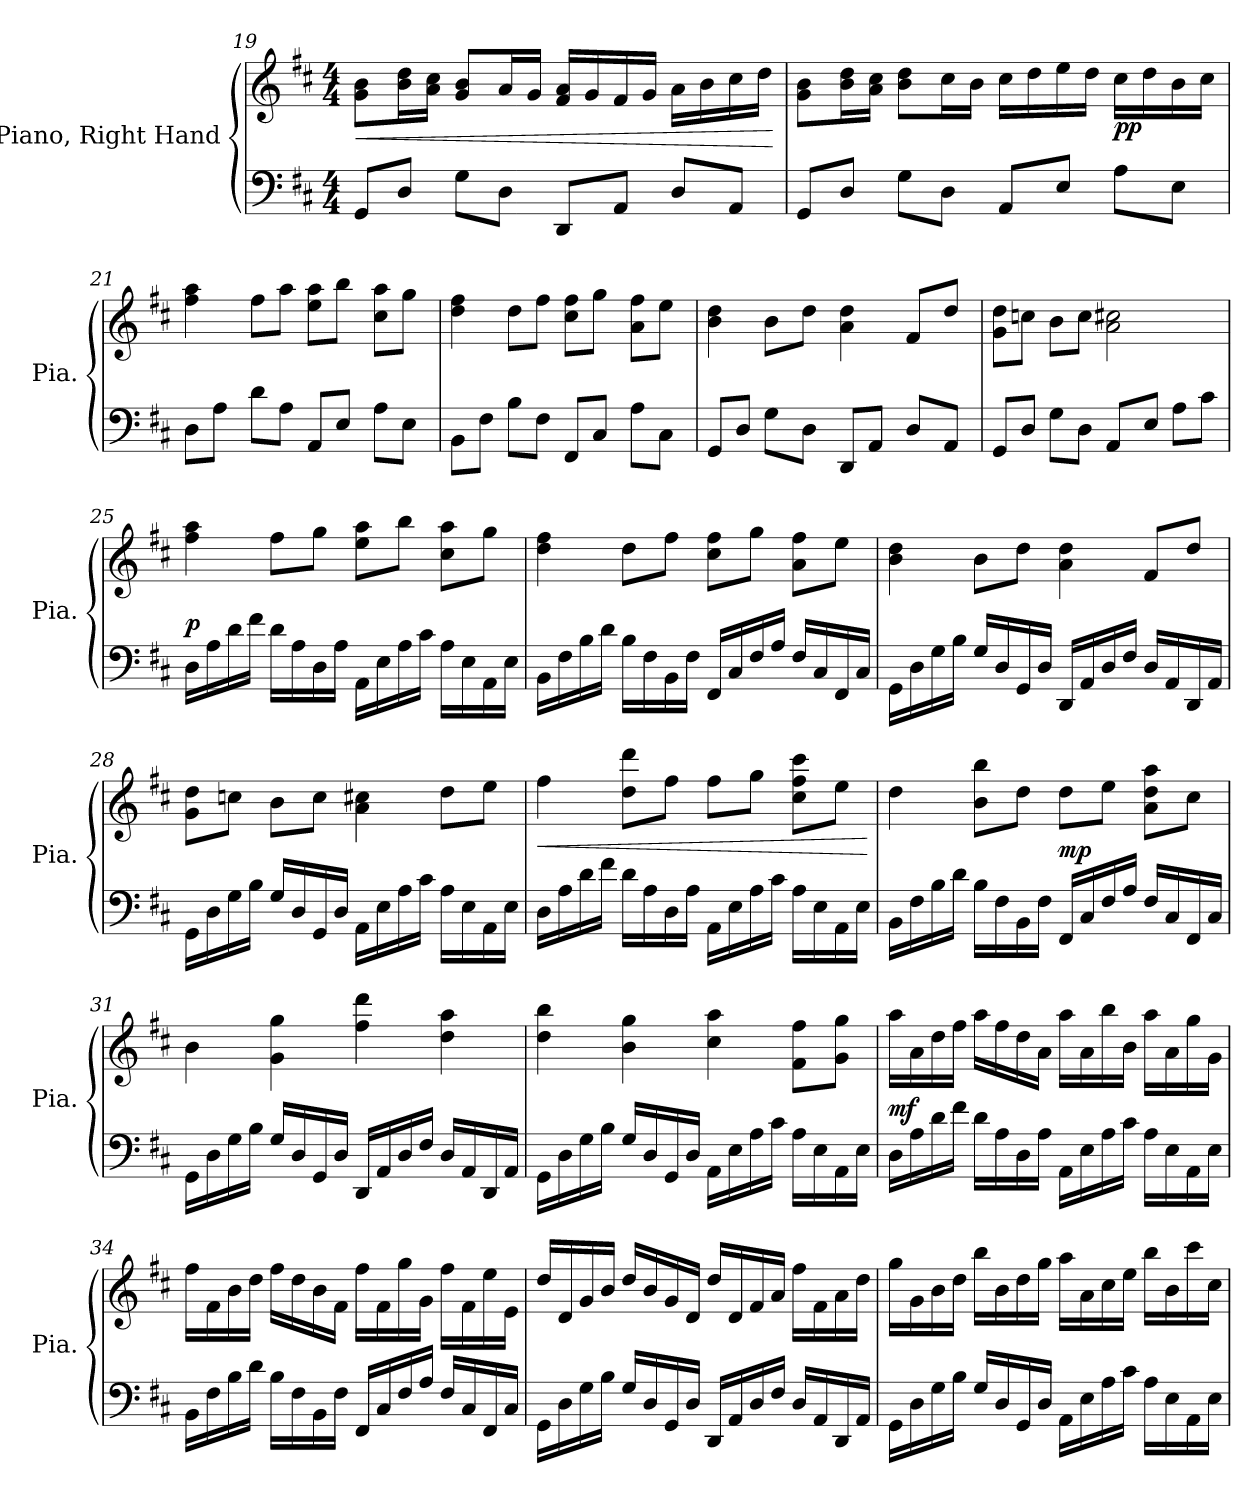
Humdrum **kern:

**kern	**kern	**dynam
*part1	*part1	*part1
*staff2	*staff1	*staff1/2
*I"Piano, Right Hand	*	*
*I'Pia.	*	*
!!LO:LB:g=z
*clefF4	*clefG2	*
*k[f#c#]	*k[f#c#]	*
*M4/4	*M4/4	*
=19	=19	=19
!	!	!LO:HP:b
8GG/L	8g\ 8b\L	<
*	*MM64	*
8D/J	16b\ 16dd\L	.
.	16a\ 16cc#\JJ	.
8G\L	8g/ 8b/L	.
8D\J	16a/L	.
.	16g/JJ	.
8DD/L	16f#/ 16a/LL	.
.	16g/	.
8AA/J	16f#/	.
.	16g/JJ	.
8D/L	16a\LL	.
*	*MM63	*
.	16b\	.
8AA/J	16cc#\	.
.	16dd\JJ	.
.	.	[
=20	=20	=20
*	*MM62	*
8GG/L	8g\ 8b\L	.
8D/J	16b\ 16dd\L	.
.	16a\ 16cc#\JJ	.
8G\L	8b\ 8dd\L	.
8D\J	16cc#\L	.
.	16b\JJ	.
*	*MM61	*
8AA/L	16cc#\LL	.
*	*MM60	*
.	16dd\	.
*	*MM59	*
8E/J	16ee\	.
.	16dd\JJ	.
*	*MM58	*
!	!	!LO:DY:b
8A\L	16cc#\LL	pp
*	*MM57	*
.	16dd\	.
*	*MM56	*
8E\J	16b\	.
.	16cc#\JJ	.
!!LO:LB:g=z
=21	=21	=21
*	*^	*
8D\L	4ff#\ 4aa\	8.ryy	.
*	*MM58	*	*
8A\J	.	.	.
*	*MM59	*	*
.	.	2ryy	.
*	*MM60	*	*
8d\L	8ff#\L	.	.
*	*MM61	*	*
8A\J	8aa\J	.	.
8AA/L	8ee\ 8aa\L	.	.
8E/J	8bb\J	.	.
.	.	4ryy	.
8A\L	8cc#\ 8aa\L	.	.
8E\J	8gg\J	.	.
.	.	16ryy	.
=22	=22	=22	=22
8BB\L	4dd\ 4ff#\	2ryy	.
*	*MM62	*	*
8F#\J	.	.	.
8B\L	8dd\L	.	.
8F#\J	8ff#\J	.	.
*	*MM61	*	*
8FF#/L	8cc#\ 8ff#\L	8.ryy	.
8C#/J	8gg\J	.	.
*	*MM60	*	*
.	.	4ryy	.
8A\L	8a\ 8ff#\L	.	.
*	*MM61	*	*
8C#\J	8ee\J	.	.
.	.	16ryy	.
!!LO:LB:g=z
=23	=23	=23	=23
*	*^	*^	*
8GG/L	4b\ 4dd\	4ryy	4..ryy	2ryy	.
8D/J	.	.	.	.	.
8G\L	8b\L	16ryy	.	.	.
*	*MM62	*	*	*	*
.	.	2ryy	.	.	.
8D\J	8dd\J	.	.	.	.
*	*MM61	*	*	*	*
.	.	.	2ryy	.	.
8DD/L	4a\ 4dd\	.	.	8.ryy	.
8AA/J	.	.	.	.	.
*	*MM60	*	*	*	*
.	.	.	.	4ryy	.
8D/L	8f#/L	.	.	.	.
.	.	8.ryy	.	.	.
8AA/J	8dd/J	.	.	.	.
.	.	.	16ryy	16ryy	.
*	*v	*v	*v	*v	*
=24	=24	=24
*	*MM61	*
*	*^	*
8GG/L	8g\ 8dd\L	2ryy	.
*	*MM62	*	*
8D/J	8ccn\J	.	.
8G\L	8b\L	.	.
8D\J	8cc\J	.	.
8AA/L	2a\ 2cc#X\	16ryy	.
*	*MM53	*	*
.	.	4..ryy	.
8E/J	.	.	.
8A\L	.	.	.
8c#\J	.	.	.
!!LO:LB:g=z
=25	=25	=25	=25
!	!	!	!LO:DY:a=2
*	*v	*v	*
16D\LL	4ff#\ 4aa\	p
*	*MM62	*
16A\	.	.
16d\	.	.
*	*MM61	*
16f#\JJ	.	.
16d\LL	8ff#\L	.
16A\	.	.
16D\	8gg\J	.
16A\JJ	.	.
16AA\LL	8ee\ 8aa\L	.
*	*MM62	*
16E\	.	.
16A\	8bb\J	.
*	*MM61	*
16c#\JJ	.	.
16A\LL	8cc#\ 8aa\L	.
16E\	.	.
*	*MM60	*
16AA\	8gg\J	.
16E\JJ	.	.
=26	=26	=26
16BB\LL	4dd\ 4ff#\	.
16F#\	.	.
16B\	.	.
16d\JJ	.	.
16B\LL	8dd\L	.
*	*MM61	*
16F#\	.	.
16BB\	8ff#\J	.
16F#\JJ	.	.
*	*MM62	*
16FF#/LL	8cc#\ 8ff#\L	.
16C#/	.	.
16F#/	8gg\J	.
16A/JJ	.	.
16F#/LL	8a\ 8ff#\L	.
*	*MM61	*
16C#/	.	.
*	*MM60	*
16FF#/	8ee\J	.
16C#/JJ	.	.
!!LO:PB:g=z
=27	=27	=27
16GG\LL	4b\ 4dd\	.
16D\	.	.
16G\	.	.
16B\JJ	.	.
*	*MM61	*
16G/LL	8b\L	.
16D/	.	.
*	*MM62	*
16GG/	8dd\J	.
16D/JJ	.	.
16DD/LL	4a\ 4dd\	.
16AA/	.	.
16D/	.	.
16F#/JJ	.	.
*	*MM61	*
16D/LL	8f#/L	.
16AA/	.	.
*	*MM60	*
16DD/	8dd/J	.
16AA/JJ	.	.
=28	=28	=28
16GG\LL	8g\ 8dd\L	.
16D\	.	.
16G\	8ccn\J	.
16B\JJ	.	.
16G/LL	8b\L	.
*	*MM61	*
16D/	.	.
16GG/	8cc\J	.
*	*MM62	*
16D/JJ	.	.
16AA\LL	4a\ 4cc#X\	.
16E\	.	.
16A\	.	.
16c#\JJ	.	.
16A\LL	8dd\L	.
16E\	.	.
*	*MM61	*
16AA\	8ee\J	.
16E\JJ	.	.
!!LO:LB:g=z
=29	=29	=29
*	*MM60	*
!	!	!LO:HP:b
16D\LL	4ff#\	<
16A\	.	.
16d\	.	.
16f#\JJ	.	.
*	*MM59	*
16d\LL	8dd\ 8ddd\L	.
16A\	.	.
16D\	8ff#\J	.
16A\JJ	.	.
16AA\LL	8ff#\L	.
16E\	.	.
*	*MM60	*
16A\	8gg\J	.
16c#\JJ	.	.
*	*MM61	*
16A\LL	8cc#\ 8ff#\ 8ccc#\L	.
16E\	.	.
*	*MM62	*
16AA\	8ee\J	.
16E\JJ	.	.
.	.	[
=30	=30	=30
16BB\LL	4dd\	.
16F#\	.	.
16B\	.	.
16d\JJ	.	.
*	*MM61	*
16B\LL	8b\ 8bb\L	.
16F#\	.	.
16BB\	8dd\J	.
16F#\JJ	.	.
*	*MM60	*
!	!	!LO:DY:a=2
16FF#/LL	8dd\L	mp
16C#/	.	.
16F#/	8ee\J	.
16A/JJ	.	.
16F#/LL	8a\ 8dd\ 8aa\L	.
16C#/	.	.
16FF#/	8cc#\J	.
16C#/JJ	.	.
!!LO:LB:g=z
=31	=31	=31
16GG\LL	4b\	.
*	*MM61	*
16D\	.	.
16G\	.	.
16B\JJ	.	.
*	*MM62	*
16G/LL	4g\ 4gg\	.
16D/	.	.
16GG/	.	.
16D/JJ	.	.
16DD/LL	4ff#\ 4ddd\	.
16AA/	.	.
16D/	.	.
*	*MM61	*
16F#/JJ	.	.
16D/LL	4dd\ 4aa\	.
16AA/	.	.
*	*MM60	*
16DD/	.	.
16AA/JJ	.	.
=32	=32	=32
16GG\LL	4dd\ 4bb\	.
16D\	.	.
16G\	.	.
16B\JJ	.	.
16G/LL	4b\ 4gg\	.
*	*MM61	*
16D/	.	.
16GG/	.	.
*	*MM62	*
16D/JJ	.	.
*	*MM63	*
16AA\LL	4cc#\ 4aa\	.
16E\	.	.
16A\	.	.
16c#\JJ	.	.
16A\LL	8f#\ 8ff#\L	.
16E\	.	.
*	*MM62	*
16AA\	8g\ 8gg\J	.
16E\JJ	.	.
!!LO:LB:g=z
=33	=33	=33
*	*MM63	*
!	!	!LO:DY:a=2
16D\LL	16aa\LL	mf
16A\	16a\	.
16d\	16dd\	.
16f#\JJ	16ff#\JJ	.
16d\LL	16aa\LL	.
16A\	16ff#\	.
16D\	16dd\	.
*	*MM64	*
16A\JJ	16a\JJ	.
16AA\LL	16aa\LL	.
16E\	16a\	.
16A\	16bb\	.
16c#\JJ	16b\JJ	.
*	*MM63	*
16A\LL	16aa\LL	.
16E\	16a\	.
16AA\	16gg\	.
*	*MM62	*
16E\JJ	16g\JJ	.
=34	=34	=34
16BB\LL	16ff#\LL	.
16F#\	16f#\	.
16B\	16b\	.
16d\JJ	16dd\JJ	.
16B\LL	16ff#\LL	.
16F#\	16dd\	.
16BB\	16b\	.
16F#\JJ	16f#\JJ	.
16FF#/LL	16ff#\LL	.
16C#/	16f#\	.
16F#/	16gg\	.
*	*MM63	*
16A/JJ	16g\JJ	.
16F#/LL	16ff#\LL	.
16C#/	16f#\	.
16FF#/	16ee\	.
16C#/JJ	16e\JJ	.
!!LO:LB:g=z
=35	=35	=35
16GG\LL	16dd/LL	.
16D\	16d/	.
*	*MM62	*
16G\	16g/	.
16B\JJ	16b/JJ	.
16G/LL	16dd/LL	.
16D/	16b/	.
16GG/	16g/	.
16D/JJ	16d/JJ	.
16DD/LL	16dd/LL	.
*	*MM63	*
16AA/	16d/	.
16D/	16f#/	.
16F#/JJ	16a/JJ	.
*	*MM62	*
16D/LL	16ff#\LL	.
*	*MM63	*
16AA/	16f#\	.
16DD/	16a\	.
16AA/JJ	16dd\JJ	.
=36	=36	=36
16GG\LL	16gg\LL	.
16D\	16g\	.
16G\	16b\	.
*	*MM62	*
16B\JJ	16dd\JJ	.
16G/LL	16bb\LL	.
*	*MM63	*
16D/	16b\	.
16GG/	16dd\	.
16D/JJ	16gg\JJ	.
16AA\LL	16aa\LL	.
16E\	16a\	.
16A\	16cc#\	.
16c#\JJ	16ee\JJ	.
16A\LL	16bb\LL	.
*	*MM62	*
16E\	16b\	.
16AA\	16ccc#\	.
*	*MM61	*
16E\JJ	16cc#\JJ	.
=	=	=
*-	*-	*-
